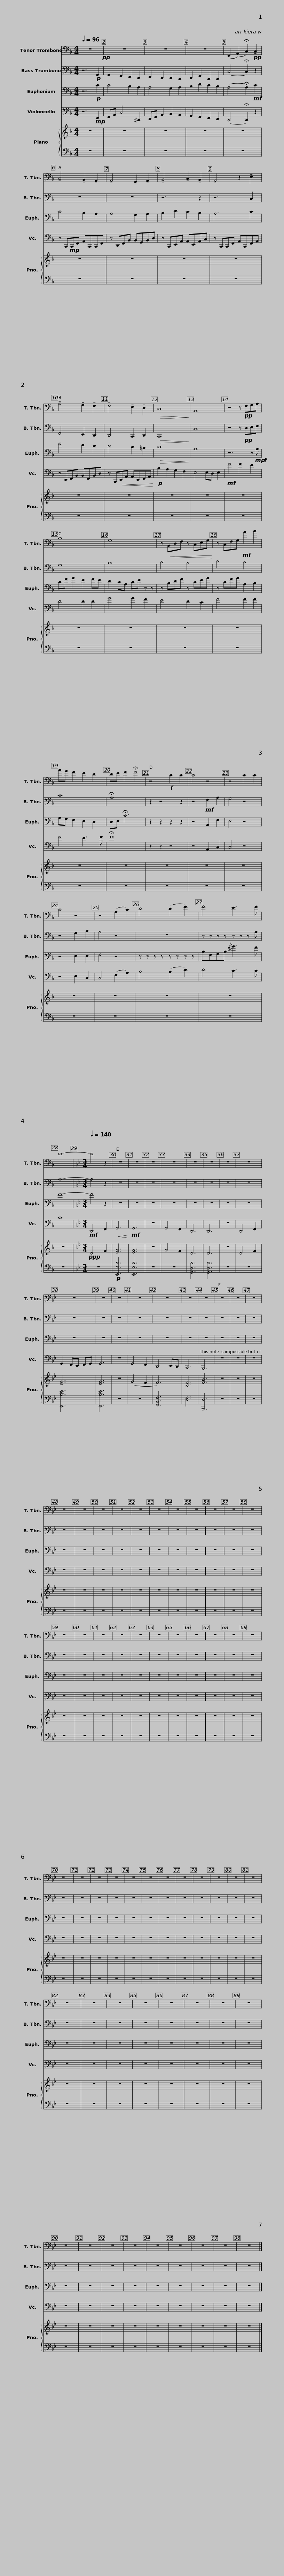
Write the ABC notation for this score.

X:1
%%score 1 2 3 4 { 5 | 6 }
L:1/8
Q:1/4=96
M:4/4
I:linebreak $
K:F
V:1 bass
V:2 bass
V:3 bass
V:4 bass
V:5 treble
V:6 bass
V:1
 z8!pp! | z8 | z8 | z8 | (F,,2 (A,,2) !fermata!C,2)!pp! !tenuto!C,2 | %5
 !tenuto!C,4 !tenuto!B,,2 !tenuto!A,,2 |$ !tenuto!A,,4 !tenuto!G,,2 !tenuto!A,,2 | !tenuto!B,,4 !tenuto!C,2 !tenuto!B,,2 | !tenuto!A,,4 z2 !tenuto!E,2 | !tenuto!A,4 !tenuto!G,2 !tenuto!F,2 | %10
 !tenuto!F,4 !tenuto!E,2 !tenuto!D,2 |$!>(! C,8!>)! | A,,8 | z4 z!pp! F,G,A, | B,8 | %15
 G,8 | z!<(! B,,D,F, z C,E,G,!<)! |$ z C,F,G,!mf! A2 B2 | AG F2 E2 D2 | DE F2 !fermata!F4 | %20
 z4!f! C2 C2 | C4 z4 | z4 C2 C2 | C4 z4 | z4 (A,2 C2) |$ %25
 D4 (D2 F2) | F4 E3 F | F8- |[K:Bb][M:3/4][Q:1/4=140] F4 z2 | z6 | %30
 z6 | z6 | z6 | z6 | z6 | %35
 z6 |$ z6 | z6 | z6 | z6 | %40
 z6 | z6 | z6 | z6 | z6 | %45
 z6 | z6 | z6 | z6 | z6 |$ %50
 z6 | z6 | z6 | z6 | z6 | %55
 z6 | z6 | z6 | z6 | z6 | %60
 z6 | z6 | z6 | z6 | z6 | %65
 z6 | z6 |$ z6 | z6 | z6 | %70
 z6 | z6 | z6 | z6 | z6 | %75
 z6 | z6 | z6 | z6 | z6 | %80
 z6 | z6 | z6 | z6 |$ z6 | %85
 z6 | z6 | z6 | z6 | z6 | %90
 z6 | z6 | z6 | z6 | z6 | %95
 z6 | z6 | z6 |] %98
V:2
 z6!p! G,,2 | G,,2 F,,2 E,,2 D,,2 | E,,2 D,,2 D,,2 C,,2 | D,,2 F,,2 C,,2 C,,2 | (C,4 !fermata!C,2) z2 | %5
 z8 |$ z8 | z6 z2 | z6 C,2 | F,,4 E,,2 D,,2 | %10
 D,,4 C,,2 D,,2 |$!>(! C,,8!>)! | C,8 | z4 z!pp! D,E,F, | G,8 | %15
 B,8 | C4 B,4 |$ D4 C4 | C8 | !fermata!A,8 | %20
 z2 z4 z2 | z4!mf! F,2 A,2 | G,4 z4 | z4 G,2 B,2 | A,4 z4 |$ %25
 z8 | z z z z z z z A, | A,8- |[K:Bb][M:3/4] A,4 z2 | z6 | %30
 z6 | z6 | z6 | z6 | z6 | %35
 z6 |$ z6 | z6 | z6 | z6 | %40
 z6 | z6 | z6 | z6 | z6 | %45
 z6 | z6 | z6 | z6 | z6 |$ %50
 z6 | z6 | z6 | z6 | z6 | %55
 z6 | z6 | z6 | z6 | z6 | %60
 z6 | z6 | z6 | z6 | z6 | %65
 z6 | z6 |$ z6 | z6 | z6 | %70
 z6 | z6 | z6 | z6 | z6 | %75
 z6 | z6 | z6 | z6 | z6 | %80
 z6 | z6 | z6 | z6 |$ z6 | %85
 z6 | z6 | z6 | z6 | z6 | %90
 z6 | z6 | z6 | z6 | z6 | %95
 z6 | z6 | z6 |] %98
V:3
 z6!p! C2 | C4 B,2 A,2 | A,4 G,2 A,2 | B,2 D2 C2 B,2 | (A,4 !fermata!A,2)!mf! C2 | %5
 C4 B,2 A,2 |$ A,4 G,2 A,2 | B,2 D2 C2 B,2 | A,6 C2 | F4 E2 D2 | %10
 D4 C2 =B,2 |$!>(! C8!>)! | A,8 | z6 z!mp!!f! A, | CF G2 E2 FE | %15
 D2 CA, CE z z | z B,DF z CEG |$ z CFG A,2 B,2 | A,G, F,2 E,2 D,2 | D,E, !fermata!C6 | %20
 z2 z2 z2 z2 | z4 A,,2 F,2 | E,4 z4 | z4 E,2 E,2 | F,4 z4 |$ %25
 z z z z z z z z | B,F,G,B,{/F} G3 F | F8- |[K:Bb][M:3/4] F4 z2 | z6 | %30
 z6 | z6 | z6 | z6 | z6 | %35
 z6 |$ z6 | z6 | z6 | z6 | %40
 z6 | z6 | z6 | z6 | z6 | %45
 z6 | z6 | z6 | z6 | z6 |$ %50
 z6 | z6 | z6 | z6 | z6 | %55
 z6 | z6 | z6 | z6 | z6 | %60
 z6 | z6 | z6 | z6 | z6 | %65
 z6 | z6 |$ z6 | z6 | z6 | %70
 z6 | z6 | z6 | z6 | z6 | %75
 z6 | z6 | z6 | z6 | z6 | %80
 z6 | z6 | z6 | z6 |$ z6 | %85
 z6 | z6 | z6 | z6 | z6 | %90
 z6 | z6 | z6 | z6 | z6 | %95
 z6 | z6 | z6 |] %98
V:4
 z6!mp! E,,2 | F,,A,, C,4 ^C,,2 | D,,F,, A,,2 B,,2 A,,2 | G,,2 F,,2 E,,2 D,,2 | (C,,4 !fermata!C,,2) z2 | %5
 z C,,!mp!C,,F,, A,,C,,C,,F,, |$ z D,,F,,B,, B,,G,,B,,D, | z C,,E,,A,, A,,E,,A,,C, | z C,,C,,F,, A,,C,,F,,A,, | z E,,F,,B,, B,,F,,B,,D, | %10
 z C,,!<(!E,,A,, A,,E,,F,,A,,!<)! |$!p! B,2 A,2 G,2 F,2 | E,4 E,D, E,2 |!mf! F4 F2 E2 | D4 D2 D2 | %15
 G4 G2 F2 | E4 D2 C2 |$ F4 F2 F2 | F4 E3 F | !fermata!F8 | %20
 z2 z2 z4 | z4 A,,2 C,2 | C,4 z4 | z4 E,2 C,2 | C,4 (F,2 A,2) |$ %25
 B,4 (B,2 D2) | D4 C3 C | C8 |[K:Bb][M:3/4]!mf! D,,4 F,,2 |!<(! G,,6!<)! | %30
!mf! G,,6 | z6 | G,,4 F,,2 | D,,6 | D,,6 | %35
 z6 |$ D,,4 F,,2 | G,,2 F,,E,, F,,G,, | G,,6 | z6 | %40
 G,,4 F,,2 | D,,4 E,,D,, | C,,6 | B,,,6 | z6 | %45
 z6 | z6 | z6 | z6 | z6 |$ %50
 z6 | z6 | z6 | z6 | z6 | %55
 z6 | z6 | z6 | z6 | z6 | %60
 z6 | z6 | z6 | z6 | z6 | %65
 z6 | z6 |$ z6 | z6 | z6 | %70
 z6 | z6 | z6 | z6 | z6 | %75
 z6 | z6 | z6 | z6 | z6 | %80
 z6 | z6 | z6 | z6 |$ z6 | %85
 z6 | z6 | z6 | z6 | z6 | %90
 z6 | z6 | z6 | z6 | z6 | %95
 z6 | z6 | z6 |] %98
V:5
 z8 | z8 | z8 | z8 | z8 | %5
 z8 |$ z8 | z8 | z8 | z8 | %10
 z8 |$ z8 | z8 | z8 | z8 | %15
 z8 | z8 |$ z8 | z8 | z8 | %20
 z8 | z8 | z8 | z8 | z8 |$ %25
 z8 | z8 | z8 |[K:Bb][M:3/4]!ppp! D4 F2 | [EG]6 | %30
 [EG]6 | z6 | G4 F2 | D6 | D6 | %35
 z6 |$ D4 F2 | [EG]6 | [EG]6 | z6 | %40
 (G4 F2 | F6) | [CF]6 | [FB]6 | z6 | %45
 z6 | z6 | z6 | z6 | z6 |$ %50
 z6 | z6 | z6 | z6 | z6 | %55
 z6 | z6 | z6 | z6 | z6 | %60
 z6 | z6 | z6 | z6 | z6 | %65
 z6 | z6 |$ z6 | z6 | z6 | %70
 z6 | z6 | z6 | z6 | z6 | %75
 z6 | z6 | z6 | z6 | z6 | %80
 z6 | z6 | z6 | z6 |$ z6 | %85
 z6 | z6 | z6 | z6 | z6 | %90
 z6 | z6 | z6 | z6 | z6 | %95
 z6 | z6 | z6 |] %98
V:6
 z8 | z8 | z8 | z8 | z8 | %5
 z8 |$ z8 | z8 | z8 | z8 | %10
 z8 |$ z8 | z8 | z8 | z8 | %15
 z8 | z8 |$ z8 | z8 | z8 | %20
 z8 | z8 | z8 | z8 | z8 |$ %25
 z8 | z8 | z8 |[K:Bb][M:3/4] z6 |!p! [E,,E,B,]6 | %30
 [E,,E,B,]6 | z6 | z6 | [G,,D,B,]6 | [G,,D,B,]6 | %35
 z6 |$ z6 | [E,,B,E]6 | [E,,B,E]6 | z6 | %40
 z6 | [F,,B,,F,]6 | [D,F,]6 | [B,,,D,]6 | z6 | %45
 z6 | z6 | z6 | z6 | z6 |$ %50
 z6 | z6 | z6 | z6 | z6 | %55
 z6 | z6 | z6 | z6 | z6 | %60
 z6 | z6 | z6 | z6 | z6 | %65
 z6 | z6 |$ z6 | z6 | z6 | %70
 z6 | z6 | z6 | z6 | z6 | %75
 z6 | z6 | z6 | z6 | z6 | %80
 z6 | z6 | z6 | z6 |$ z6 | %85
 z6 | z6 | z6 | z6 | z6 | %90
 z6 | z6 | z6 | z6 | z6 | %95
 z6 | z6 | z6 |] %98
